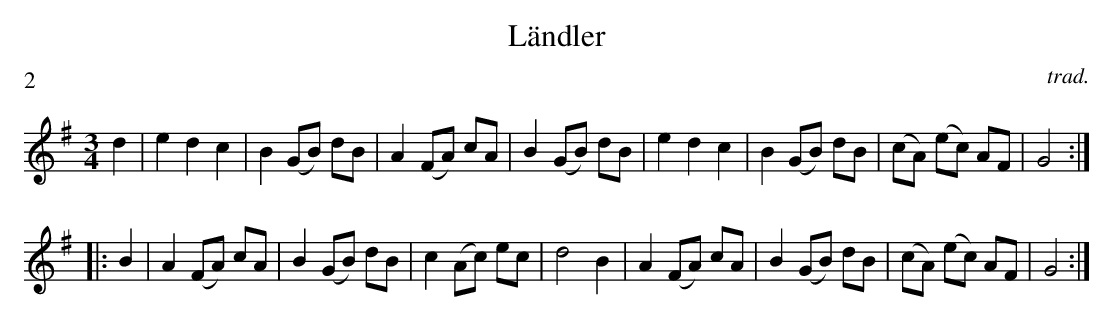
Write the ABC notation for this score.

X:1
T:Ländler
C:trad.
P:2
M:3/4
L:1/8
K:G
d2|e2d2c2|B2(GB) dB|A2(FA) cA|B2(GB) dB|\
e2d2c2|B2(GB) dB|(cA) (ec) AF|G4:|!
|:B2|A2(FA) cA|B2(GB) dB|c2(Ac) ec|d4B2|\
A2(FA) cA|B2(GB) dB|(cA) (ec) AF|G4:|
